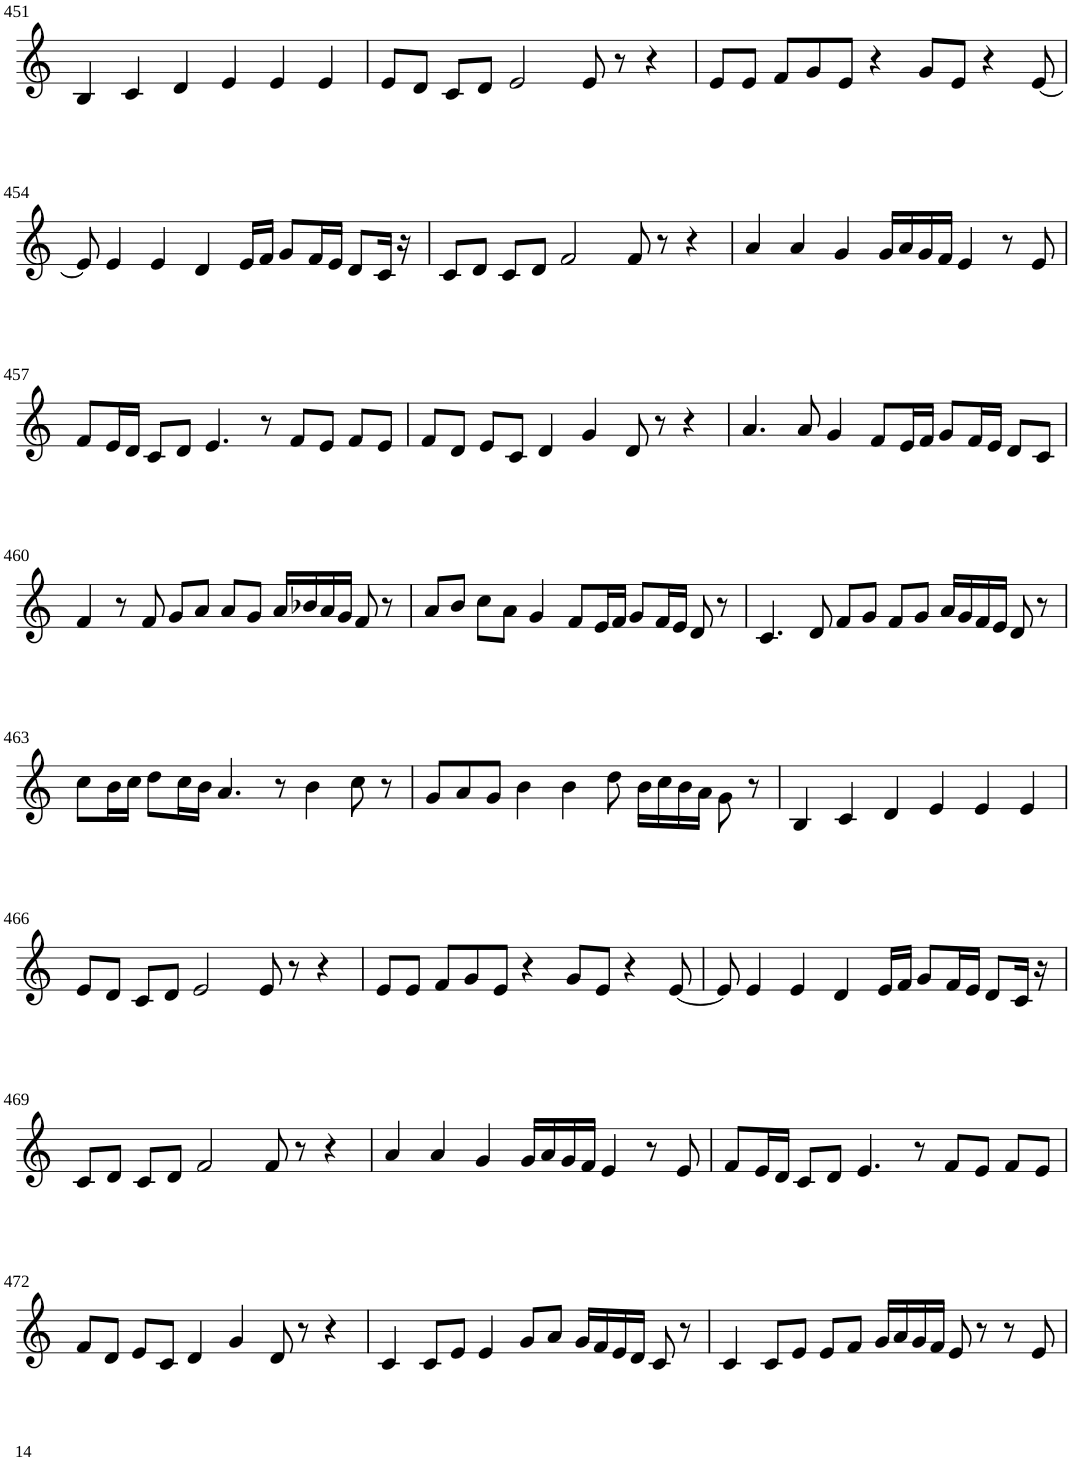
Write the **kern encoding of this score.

**kern
*part1
*staff1
*I"Violin
!!LO:PB:g=z
*clefG2
*k[]
*M6/4
=451
4B/
4c/
4d/
4e/
4e/
4e/
=452
8e/L
8d/J
8c/L
8d/J
2e/
8e/
8r
4r
=453
8e/L
8e/J
8f/L
8g/
8e/J
4r
8g/L
8e/J
4r
[8e/
!!LO:LB:g=z
=454
8e/]
4e/
4e/
4d/
16e/LL
16f/JJ
8g/L
16f/L
16e/JJ
8d/L
16c/Jk
16r
=455
8c/L
8d/J
8c/L
8d/J
2f/
8f/
8r
4r
=456
4a/
4a/
4g/
16g/LL
16a/
16g/
16f/JJ
4e/
8r
8e/
!!LO:LB:g=z
=457
8f/L
16e/L
16d/JJ
8c/L
8d/J
4.e/
8r
8f/L
8e/J
8f/L
8e/J
=458
8f/L
8d/J
8e/L
8c/J
4d/
4g/
8d/
8r
4r
=459
4.a/
8a/
4g/
8f/L
16e/L
16f/JJ
8g/L
16f/L
16e/JJ
8d/L
8c/J
!!LO:LB:g=z
=460
4f/
8r
8f/
8g/L
8a/J
8a/L
8g/J
16a/LL
16b-X/
16a/
16g/JJ
8f/
8r
=461
8a/L
8b/J
8cc\L
8a\J
4g/
8f/L
16e/L
16f/JJ
8g/L
16f/L
16e/JJ
8d/
8r
=462
4.c/
8d/
8f/L
8g/J
8f/L
8g/J
16a/LL
16g/
16f/
16e/JJ
8d/
8r
!!LO:LB:g=z
=463
8cc\L
16b\L
16cc\JJ
8dd\L
16cc\L
16b\JJ
4.a/
8r
4b\
8cc\
8r
=464
8g/L
8a/
8g/J
4b\
4b\
8dd\
16b\LL
16cc\
16b\
16a\JJ
8g\
8r
=465
4B/
4c/
4d/
4e/
4e/
4e/
!!LO:LB:g=z
=466
8e/L
8d/J
8c/L
8d/J
2e/
8e/
8r
4r
=467
8e/L
8e/J
8f/L
8g/
8e/J
4r
8g/L
8e/J
4r
[8e/
=468
8e/]
4e/
4e/
4d/
16e/LL
16f/JJ
8g/L
16f/L
16e/JJ
8d/L
16c/Jk
16r
!!LO:LB:g=z
=469
8c/L
8d/J
8c/L
8d/J
2f/
8f/
8r
4r
=470
4a/
4a/
4g/
16g/LL
16a/
16g/
16f/JJ
4e/
8r
8e/
=471
8f/L
16e/L
16d/JJ
8c/L
8d/J
4.e/
8r
8f/L
8e/J
8f/L
8e/J
!!LO:LB:g=z
=472
8f/L
8d/J
8e/L
8c/J
4d/
4g/
8d/
8r
4r
=473
4c/
8c/L
8e/J
4e/
8g/L
8a/J
16g/LL
16f/
16e/
16d/JJ
8c/
8r
=474
4c/
8c/L
8e/J
8e/L
8f/J
16g/LL
16a/
16g/
16f/JJ
8e/
8r
8r
8e/
=
*-
